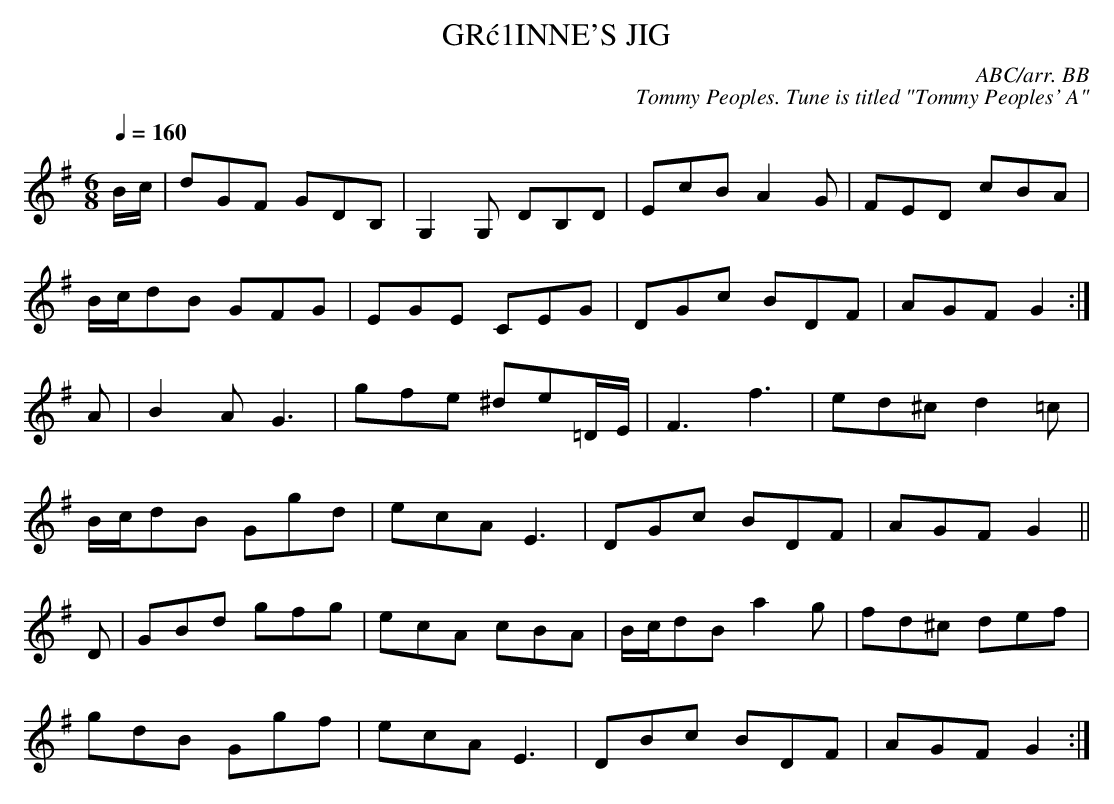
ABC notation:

X:1
T:GR\'c1INNE'S JIG
C:ABC/arr. BB
C:Tommy Peoples. Tune is titled "Tommy Peoples' A"
in the book.
M:6/8
Q:1/4=160
L:1/8
K:G
B/c/|dGF GDB,|G,2G, DB,D|EcB A2G|FED cBA|
B/c/dB GFG|EGE CEG|DGc BDF|AGF G2 :|
A|B2A G3|gfe ^de=D/E/|F3 f3|ed^c d2=c|
B/c/dB Ggd|ecA E3|DGc BDF|AGF G2 ||
D|GBd gfg|ecA cBA|B/c/dB a2g|fd^c def|
gdB Ggf|ecA E3|DBc BDF|AGF G2 :|
